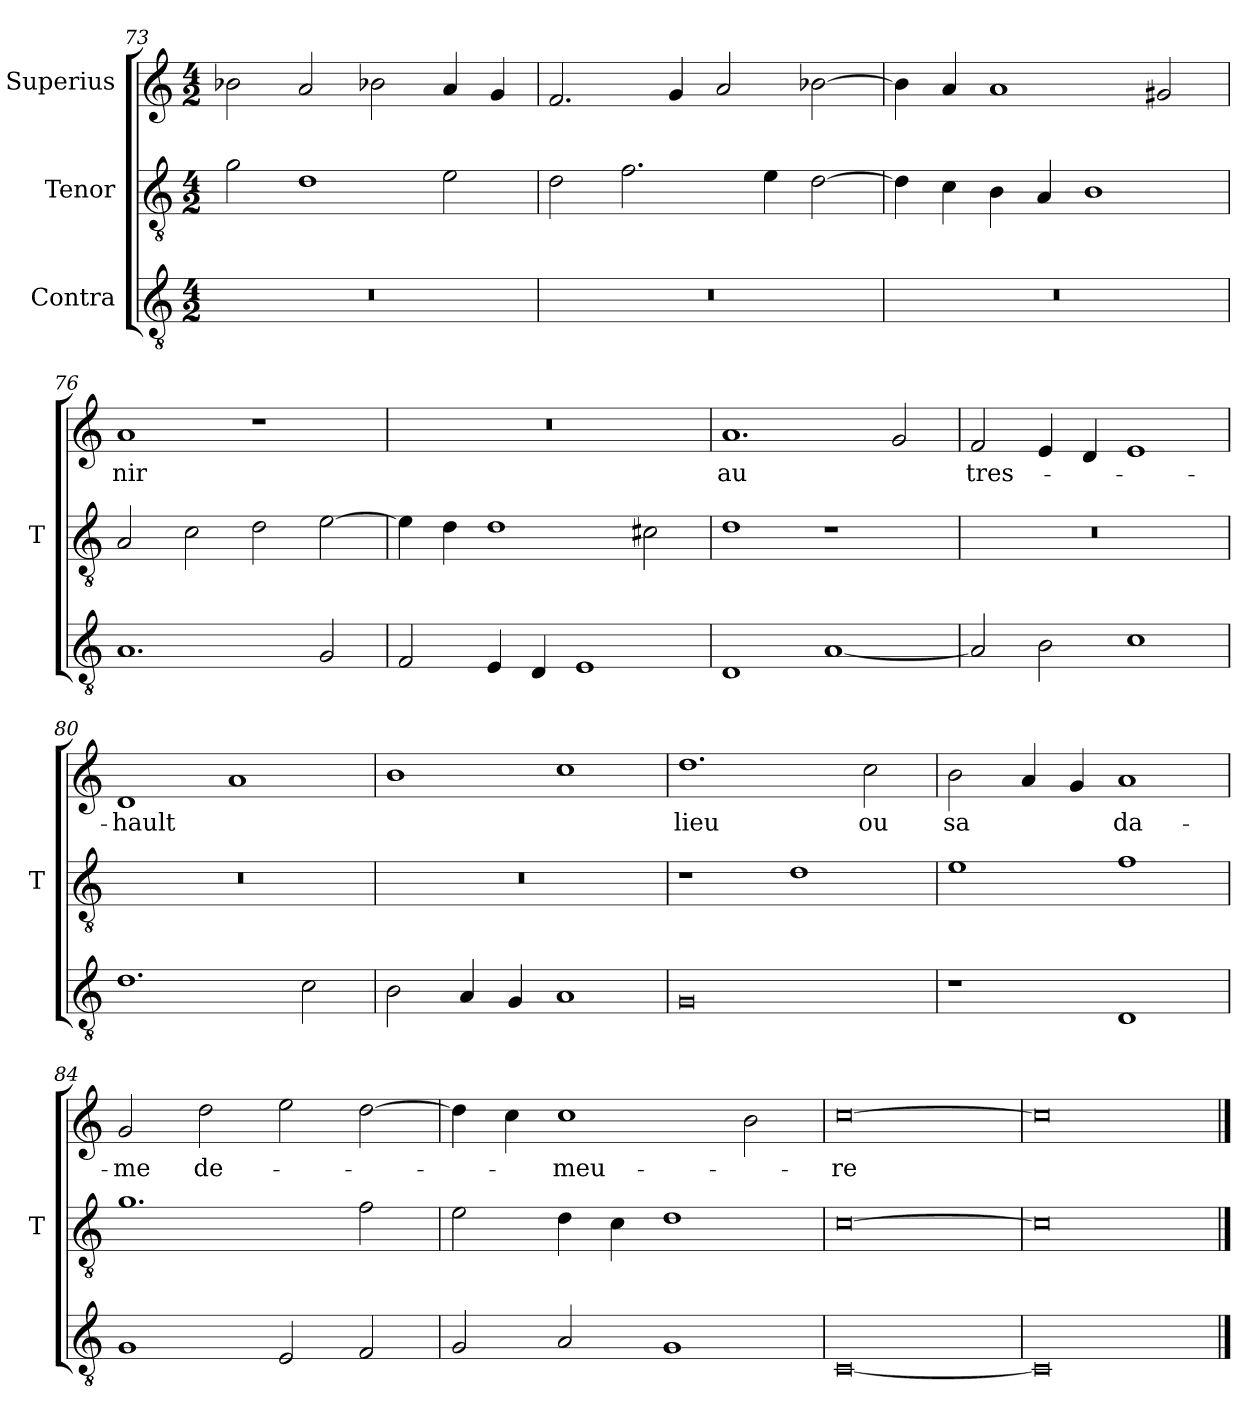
**kern	**kern	**kern	**text
*part3	*part2	*part1	*part1
*staff3	*staff2	*staff1	*staff1
*I"Contra	*I"Tenor	*I"Superius	*
*	*I'T	*	*
*clefGv2	*clefGv2	*clefG2	*
*M4/2	*M4/2	*M4/2	*
=73	=73	=73	=73
0r	2g	2b-X	.
.	1d	2a	.
.	.	2b-X	.
.	2e	4a	.
.	.	4g	.
=74	=74	=74	=74
0r	2d	2.f	.
.	2.f	.	.
.	.	4g	.
.	.	2a	.
.	4e	.	.
.	[2d	[2b-X	.
=75	=75	=75	=75
0r	4d]	4b-]	.
.	4c	4a	.
.	4B	1a	.
.	4A	.	.
.	1B	.	.
.	.	2g#X	.
=76	=76	=76	=76
1.A	2A	1a	-nir
.	2c	.	.
.	2d	1r	.
2G	[2e	.	.
=77	=77	=77	=77
2F	4e]	0r	.
.	4d	.	.
4E	1d	.	.
4D	.	.	.
1E	.	.	.
.	2c#X	.	.
=78	=78	=78	=78
1D	1d	1.a	-au
[1A	1r	.	.
.	.	2g	.
=79	=79	=79	=79
2A]	0r	2f	tres-
2B	.	4e	.
.	.	4d	.
1c	.	1e	.
=80	=80	=80	=80
1.d	0r	1d	-hault
.	.	1a	.
2c	.	.	.
=81	=81	=81	=81
2B	0r	1b	.
4A	.	.	.
4G	.	.	.
1A	.	1cc	.
=82	=82	=82	=82
0G	1r	1.dd	-lieu
.	1d	.	.
.	.	2cc	-ou
=83	=83	=83	=83
1r	1e	2b	-sa
.	.	4a	.
.	.	4g	.
1D	1f	1a	da-
=84	=84	=84	=84
1G	1.g	2g	-me
.	.	2dd	de-
2E	.	2ee	.
2F	2f	[2dd	.
=85	=85	=85	=85
2G	2e	4dd]	.
.	.	4cc	.
2A	4d	1cc	-meu-
.	4c	.	.
1G	1d	.	.
.	.	2b	.
=86	=86	=86	=86
[0C	[0c	[0cc	-re
=87	=87	=87	=87
0C]	0c]	0cc]	.
==	==	==	==
*-	*-	*-	*-
